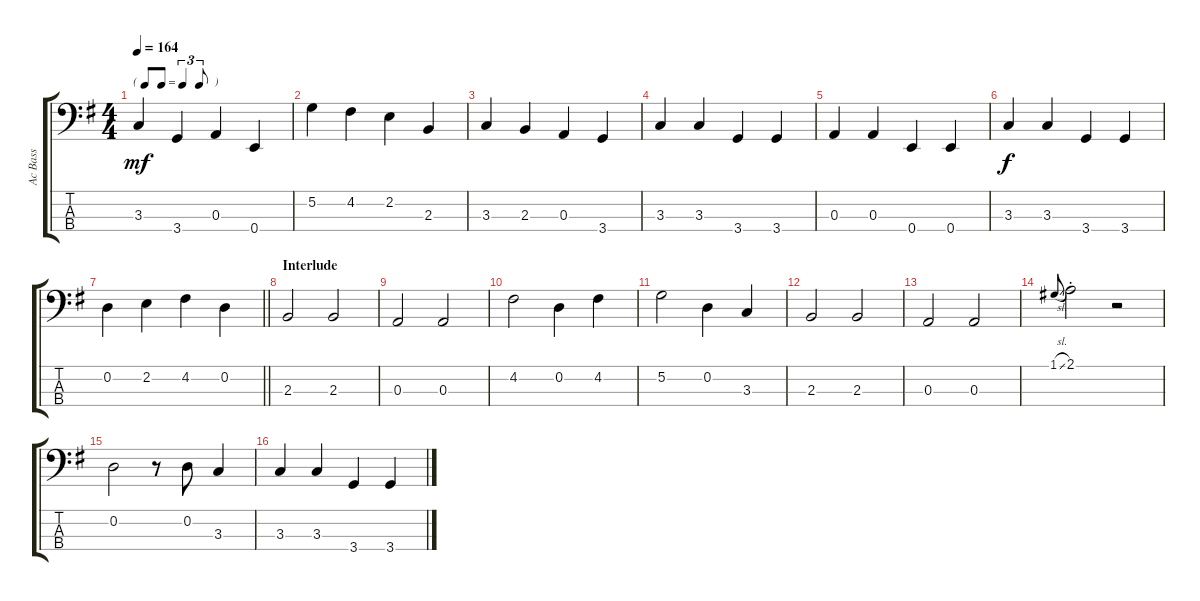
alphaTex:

\track ("Ac Bass" "Ac Bass") {instrument acousticbass}
\staff {score tabs}
\tuning (G2 D2 A1 E1) {hide}
\ts (4 4)
\tf triplet8th
\tempo 164
\clef f4
\ks g
3.3.4{dy mf} 3.4.4 0.3.4 0.4.4 |
5.2.4 4.2.4 2.2.4 2.3.4 |
3.3.4 2.3.4 0.3.4 3.4.4 |
3.3.4 3.3.4 3.4.4 3.4.4 |
0.3.4 0.3.4 0.4.4 0.4.4 |
3.3.4{dy f} 3.3.4 3.4.4 3.4.4 |
\barLineRight lightlight
0.2.4 2.2.4 4.2.4 0.2.4 |
\section ("" "Interlude")
2.3.2 2.3.2 |
0.3.2 0.3.2 |
4.2.2 0.2.4 4.2.4 |
5.2.2 0.2.4 3.3.4 |
2.3.2 2.3.2 |
0.3.2 0.3.2 |
1.1{sl}.8{gr onbeat} 2.1{st}.2 r.2 |
0.2.2 r.8 0.2.8 3.3.4 |
3.3.4 3.3.4 3.4.4 3.4.4
